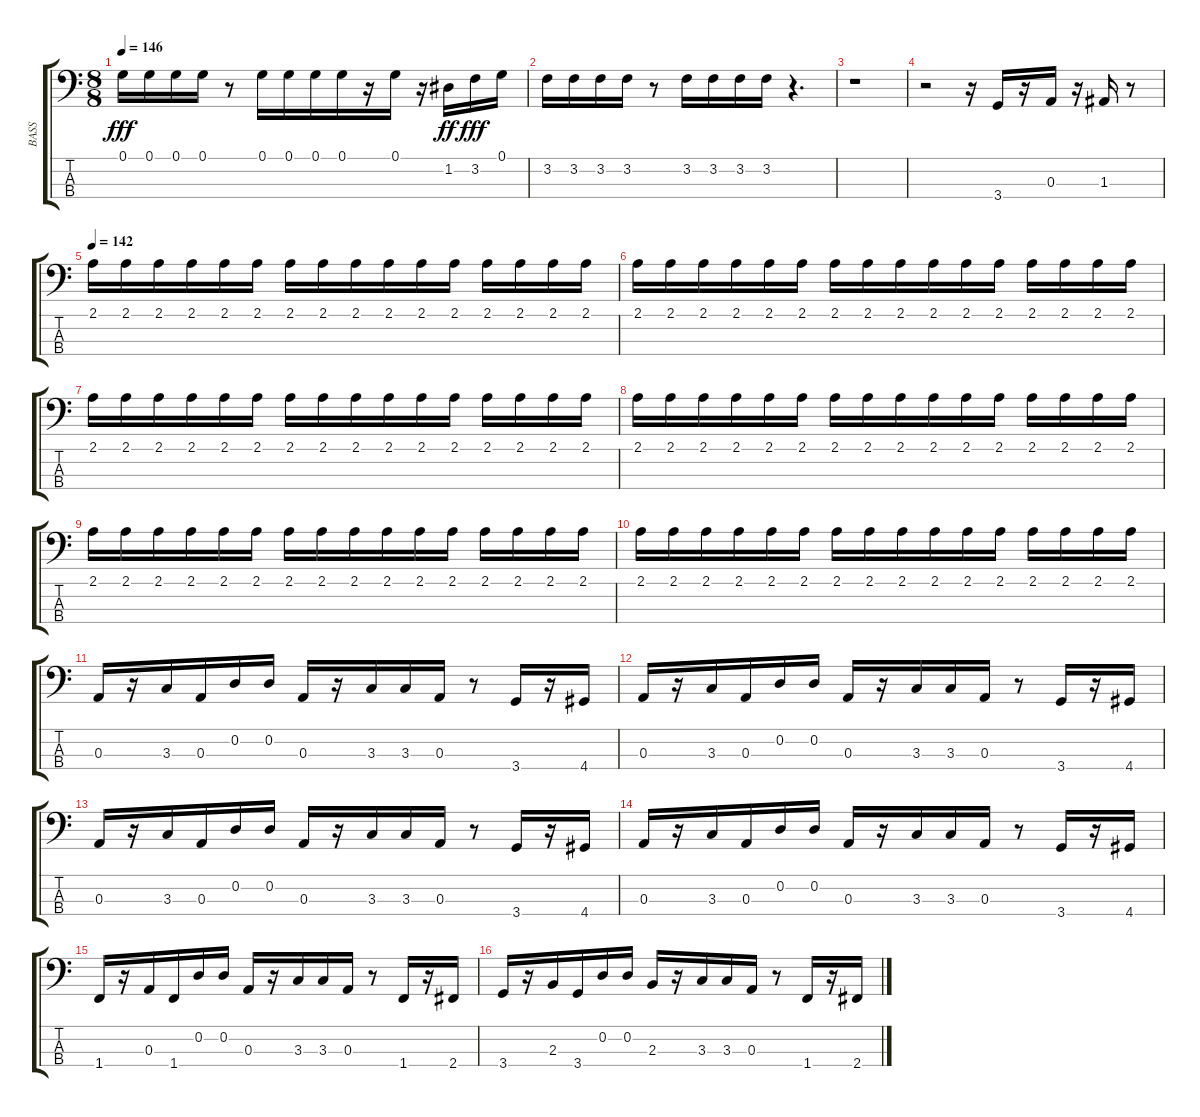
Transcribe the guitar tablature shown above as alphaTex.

\track ("BASS" "BASS") {instrument slapbass1}
\staff {score tabs}
\tuning (G2 D2 A1 E1) {hide}
\ts (8 8)
\tempo 146
\clef f4
\ks c
0.1.16{dy fff} 0.1.16 0.1.16 0.1.16 r.8 0.1.16 0.1.16 0.1.16 0.1.16 r.16 0.1.16 r.16 1.2.16{dy ff} 3.2.16{dy fff} 0.1.16 |
3.2.16 3.2.16 3.2.16 3.2.16 r.8 3.2.16 3.2.16 3.2.16 3.2.16 r.4{d} |
r.1 |
r.2 r.16 3.4.16 r.16 0.3.16 r.16 1.3.16 r.8 |
\tempo 142
2.1.16 2.1.16 2.1.16 2.1.16 2.1.16 2.1.16 2.1.16 2.1.16 2.1.16 2.1.16 2.1.16 2.1.16 2.1.16 2.1.16 2.1.16 2.1.16 |
2.1.16 2.1.16 2.1.16 2.1.16 2.1.16 2.1.16 2.1.16 2.1.16 2.1.16 2.1.16 2.1.16 2.1.16 2.1.16 2.1.16 2.1.16 2.1.16 |
2.1.16 2.1.16 2.1.16 2.1.16 2.1.16 2.1.16 2.1.16 2.1.16 2.1.16 2.1.16 2.1.16 2.1.16 2.1.16 2.1.16 2.1.16 2.1.16 |
2.1.16 2.1.16 2.1.16 2.1.16 2.1.16 2.1.16 2.1.16 2.1.16 2.1.16 2.1.16 2.1.16 2.1.16 2.1.16 2.1.16 2.1.16 2.1.16 |
2.1.16 2.1.16 2.1.16 2.1.16 2.1.16 2.1.16 2.1.16 2.1.16 2.1.16 2.1.16 2.1.16 2.1.16 2.1.16 2.1.16 2.1.16 2.1.16 |
2.1.16 2.1.16 2.1.16 2.1.16 2.1.16 2.1.16 2.1.16 2.1.16 2.1.16 2.1.16 2.1.16 2.1.16 2.1.16 2.1.16 2.1.16 2.1.16 |
0.3.16 r.16 3.3.16 0.3.16 0.2.16 0.2.16 0.3.16 r.16 3.3.16 3.3.16 0.3.16 r.8 3.4.16 r.16 4.4.16 |
0.3.16 r.16 3.3.16 0.3.16 0.2.16 0.2.16 0.3.16 r.16 3.3.16 3.3.16 0.3.16 r.8 3.4.16 r.16 4.4.16 |
0.3.16 r.16 3.3.16 0.3.16 0.2.16 0.2.16 0.3.16 r.16 3.3.16 3.3.16 0.3.16 r.8 3.4.16 r.16 4.4.16 |
0.3.16 r.16 3.3.16 0.3.16 0.2.16 0.2.16 0.3.16 r.16 3.3.16 3.3.16 0.3.16 r.8 3.4.16 r.16 4.4.16 |
1.4.16 r.16 0.3.16 1.4.16 0.2.16 0.2.16 0.3.16 r.16 3.3.16 3.3.16 0.3.16 r.8 1.4.16 r.16 2.4.16 |
3.4.16 r.16 2.3.16 3.4.16 0.2.16 0.2.16 2.3.16 r.16 3.3.16 3.3.16 0.3.16 r.8 1.4.16 r.16 2.4.16
